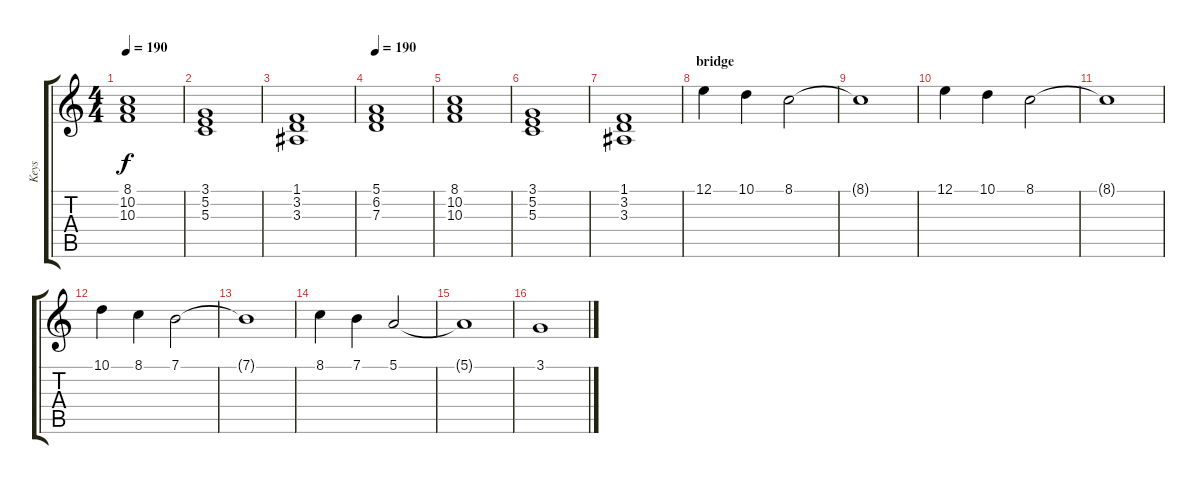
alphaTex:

\track ("Keys" "Keys") {instrument stringensemble1}
\staff {score tabs}
\tuning (E4 B3 G3 D3 A2 E2) {hide}
\ts (4 4)
\tempo 190
\clef g2
\ks c
(8.1 10.2 10.3).1{dy f} |
(3.1 5.2 5.3).1 |
(1.1 3.2 3.3).1 |
\tempo 190
(5.1 6.2 7.3).1 |
(8.1 10.2 10.3).1 |
(3.1 5.2 5.3).1 |
(1.1 3.2 3.3).1 |
\section ("" "bridge")
12.1.4 10.1.4 8.1.2 |
8.1{t}.1 |
12.1.4 10.1.4 8.1.2 |
8.1{t}.1 |
10.1.4 8.1.4 7.1.2 |
7.1{t}.1 |
8.1.4 7.1.4 5.1.2 |
5.1{t}.1 |
3.1.1
